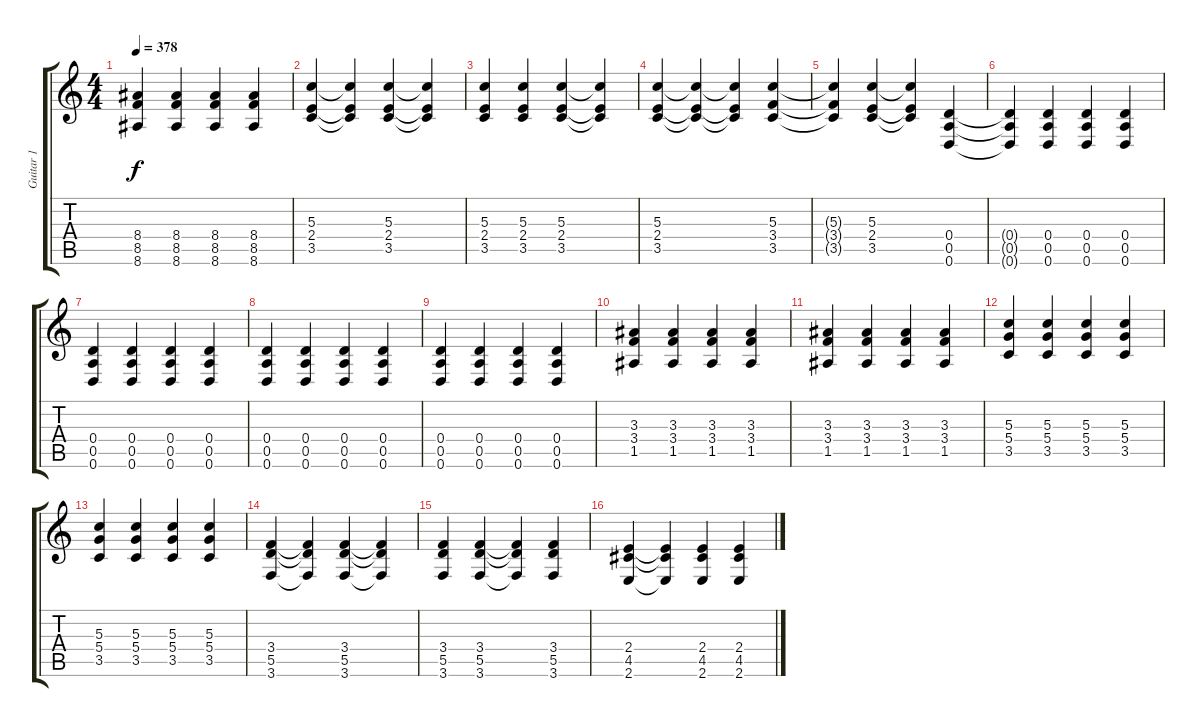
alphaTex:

\track ("Guitar 1" "Guitar 1") {instrument distortionguitar}
\staff {score tabs}
\tuning (E4 B3 G3 D3 A2 D2) {hide}
\ts (4 4)
\tempo 378
\clef g2
\ks c
(8.4 8.5 8.6).4{dy f} (8.4 8.5 8.6).4 (8.4 8.5 8.6).4 (8.4 8.5 8.6).4 |
(5.3 2.4 3.5).4 (5.3{t} 2.4{t} 3.5{t}).4 (5.3 2.4 3.5).4 (5.3{t} 2.4{t} 3.5{t}).4 |
(5.3 2.4 3.5).4 (5.3 2.4 3.5).4 (5.3 2.4 3.5).4 (5.3{t} 2.4{t} 3.5{t}).4 |
(5.3 2.4 3.5).4 (5.3{t} 2.4{t} 3.5{t}).4 (5.3{t} 2.4{t} 3.5{t}).4 (5.3 3.4 3.5).4 |
(5.3{t} 3.4{t} 3.5{t}).4 (5.3 2.4 3.5).4 (5.3{t} 2.4{t} 3.5{t}).4 (0.4 0.5 0.6).4 |
(0.4{t} 0.5{t} 0.6{t}).4 (0.4 0.5 0.6).4 (0.4 0.5 0.6).4 (0.4 0.5 0.6).4 |
(0.4 0.5 0.6).4 (0.4 0.5 0.6).4 (0.4 0.5 0.6).4 (0.4 0.5 0.6).4 |
(0.4 0.5 0.6).4 (0.4 0.5 0.6).4 (0.4 0.5 0.6).4 (0.4 0.5 0.6).4 |
(0.4 0.5 0.6).4 (0.4 0.5 0.6).4 (0.4 0.5 0.6).4 (0.4 0.5 0.6).4 |
(3.3 3.4 1.5).4 (3.3 3.4 1.5).4 (3.3 3.4 1.5).4 (3.3 3.4 1.5).4 |
(3.3 3.4 1.5).4 (3.3 3.4 1.5).4 (3.3 3.4 1.5).4 (3.3 3.4 1.5).4 |
(5.3 5.4 3.5).4 (5.3 5.4 3.5).4 (5.3 5.4 3.5).4 (5.3 5.4 3.5).4 |
(5.3 5.4 3.5).4 (5.3 5.4 3.5).4 (5.3 5.4 3.5).4 (5.3 5.4 3.5).4 |
(3.4 5.5 3.6).4 (3.4{t} 5.5{t} 3.6{t}).4 (3.4 5.5 3.6).4 (3.4{t} 5.5{t} 3.6{t}).4 |
(3.4 5.5 3.6).4 (3.4 5.5 3.6).4 (3.4{t} 5.5{t} 3.6{t}).4 (3.4 5.5 3.6).4 |
(2.4 4.5 2.6).4 (2.4{t} 4.5{t} 2.6{t}).4 (2.4 4.5 2.6).4 (2.4 4.5 2.6).4
